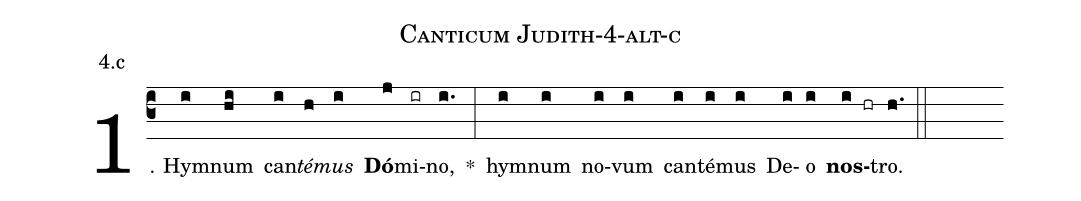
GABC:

name: Canticum Judith-4-alt-c;
annotation: 4.c;
%%
(c3)1. Hym(i)num(hi) can(i)<i>té</i>(h)<i>mus</i>(i) <b>Dó</b>(j)mi(ir)no,(i.) *(:) hym(i)num(i) no(i)vum(i) can(i)té(i)mus(i) De(i)o(i) <b>nos</b>(i hr)tro.(h.) (::)
